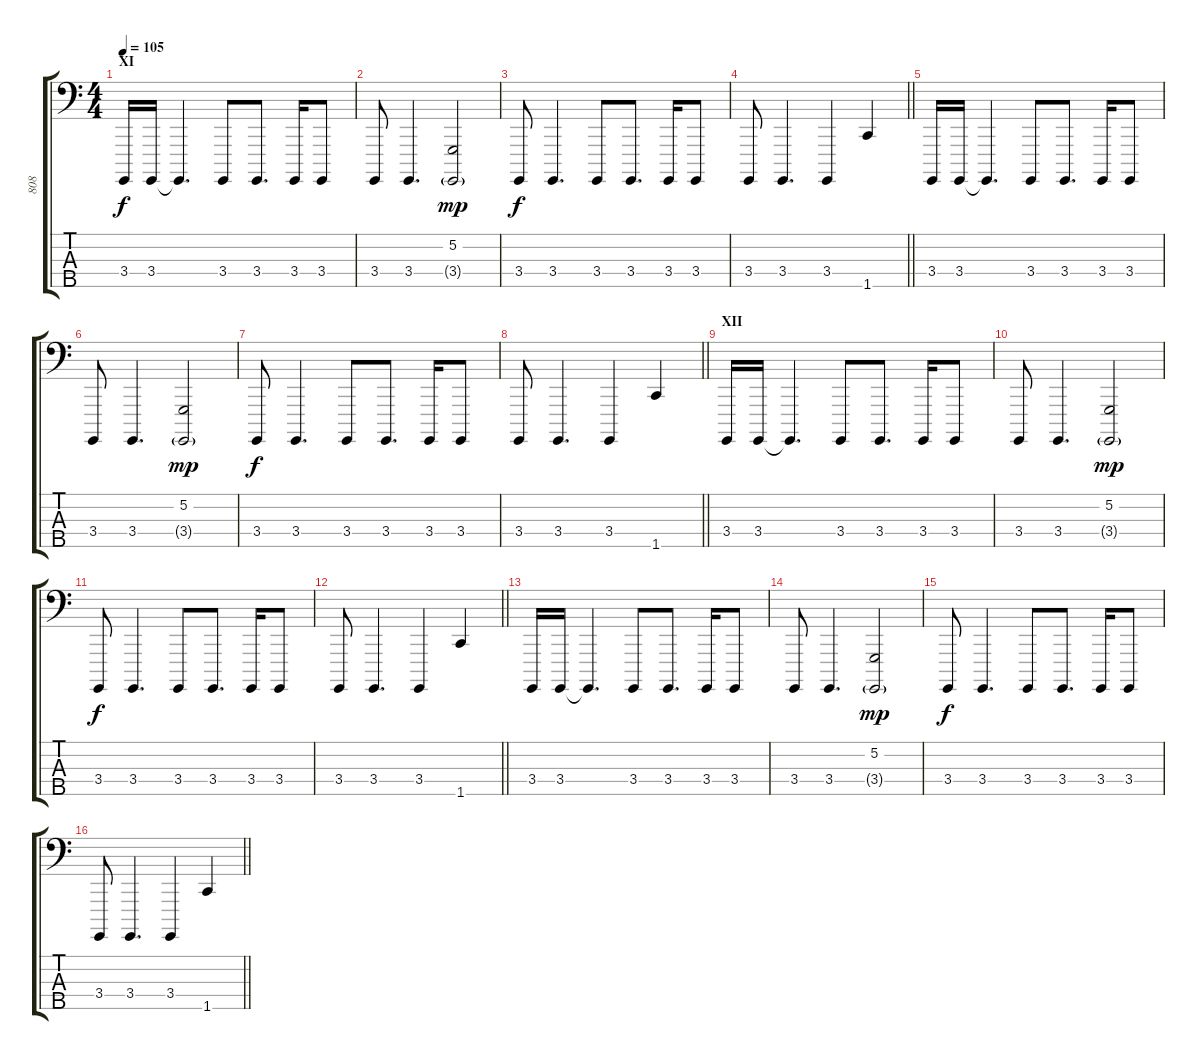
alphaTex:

\track ("808" "808") {instrument lead8bassandlead}
\staff {score tabs}
\tuning (G1 D1 A0 E0 B-1) {hide}
\ts (4 4)
\section ("" "XI")
\tempo 105
\clef f4
\ks c
3.4.16{dy f} 3.4.16 3.4{t}.4{d} 3.4.8 3.4.8{d} 3.4.16 3.4.8 |
3.4.8 3.4.4{d} (5.2 3.4{g}).2{dy mp} |
3.4.8{dy f} 3.4.4{d} 3.4.8 3.4.8{d} 3.4.16 3.4.8 |
\barLineRight lightlight
3.4.8 3.4.4{d} 3.4.4 1.5.4 |
3.4.16 3.4.16 3.4{t}.4{d} 3.4.8 3.4.8{d} 3.4.16 3.4.8 |
3.4.8 3.4.4{d} (5.2 3.4{g}).2{dy mp} |
3.4.8{dy f} 3.4.4{d} 3.4.8 3.4.8{d} 3.4.16 3.4.8 |
\barLineRight lightlight
3.4.8 3.4.4{d} 3.4.4 1.5.4 |
\section ("" "XII")
3.4.16 3.4.16 3.4{t}.4{d} 3.4.8 3.4.8{d} 3.4.16 3.4.8 |
3.4.8 3.4.4{d} (5.2 3.4{g}).2{dy mp} |
3.4.8{dy f} 3.4.4{d} 3.4.8 3.4.8{d} 3.4.16 3.4.8 |
\barLineRight lightlight
3.4.8 3.4.4{d} 3.4.4 1.5.4 |
3.4.16 3.4.16 3.4{t}.4{d} 3.4.8 3.4.8{d} 3.4.16 3.4.8 |
3.4.8 3.4.4{d} (5.2 3.4{g}).2{dy mp} |
3.4.8{dy f} 3.4.4{d} 3.4.8 3.4.8{d} 3.4.16 3.4.8 |
\barLineRight lightlight
3.4.8 3.4.4{d} 3.4.4 1.5.4
